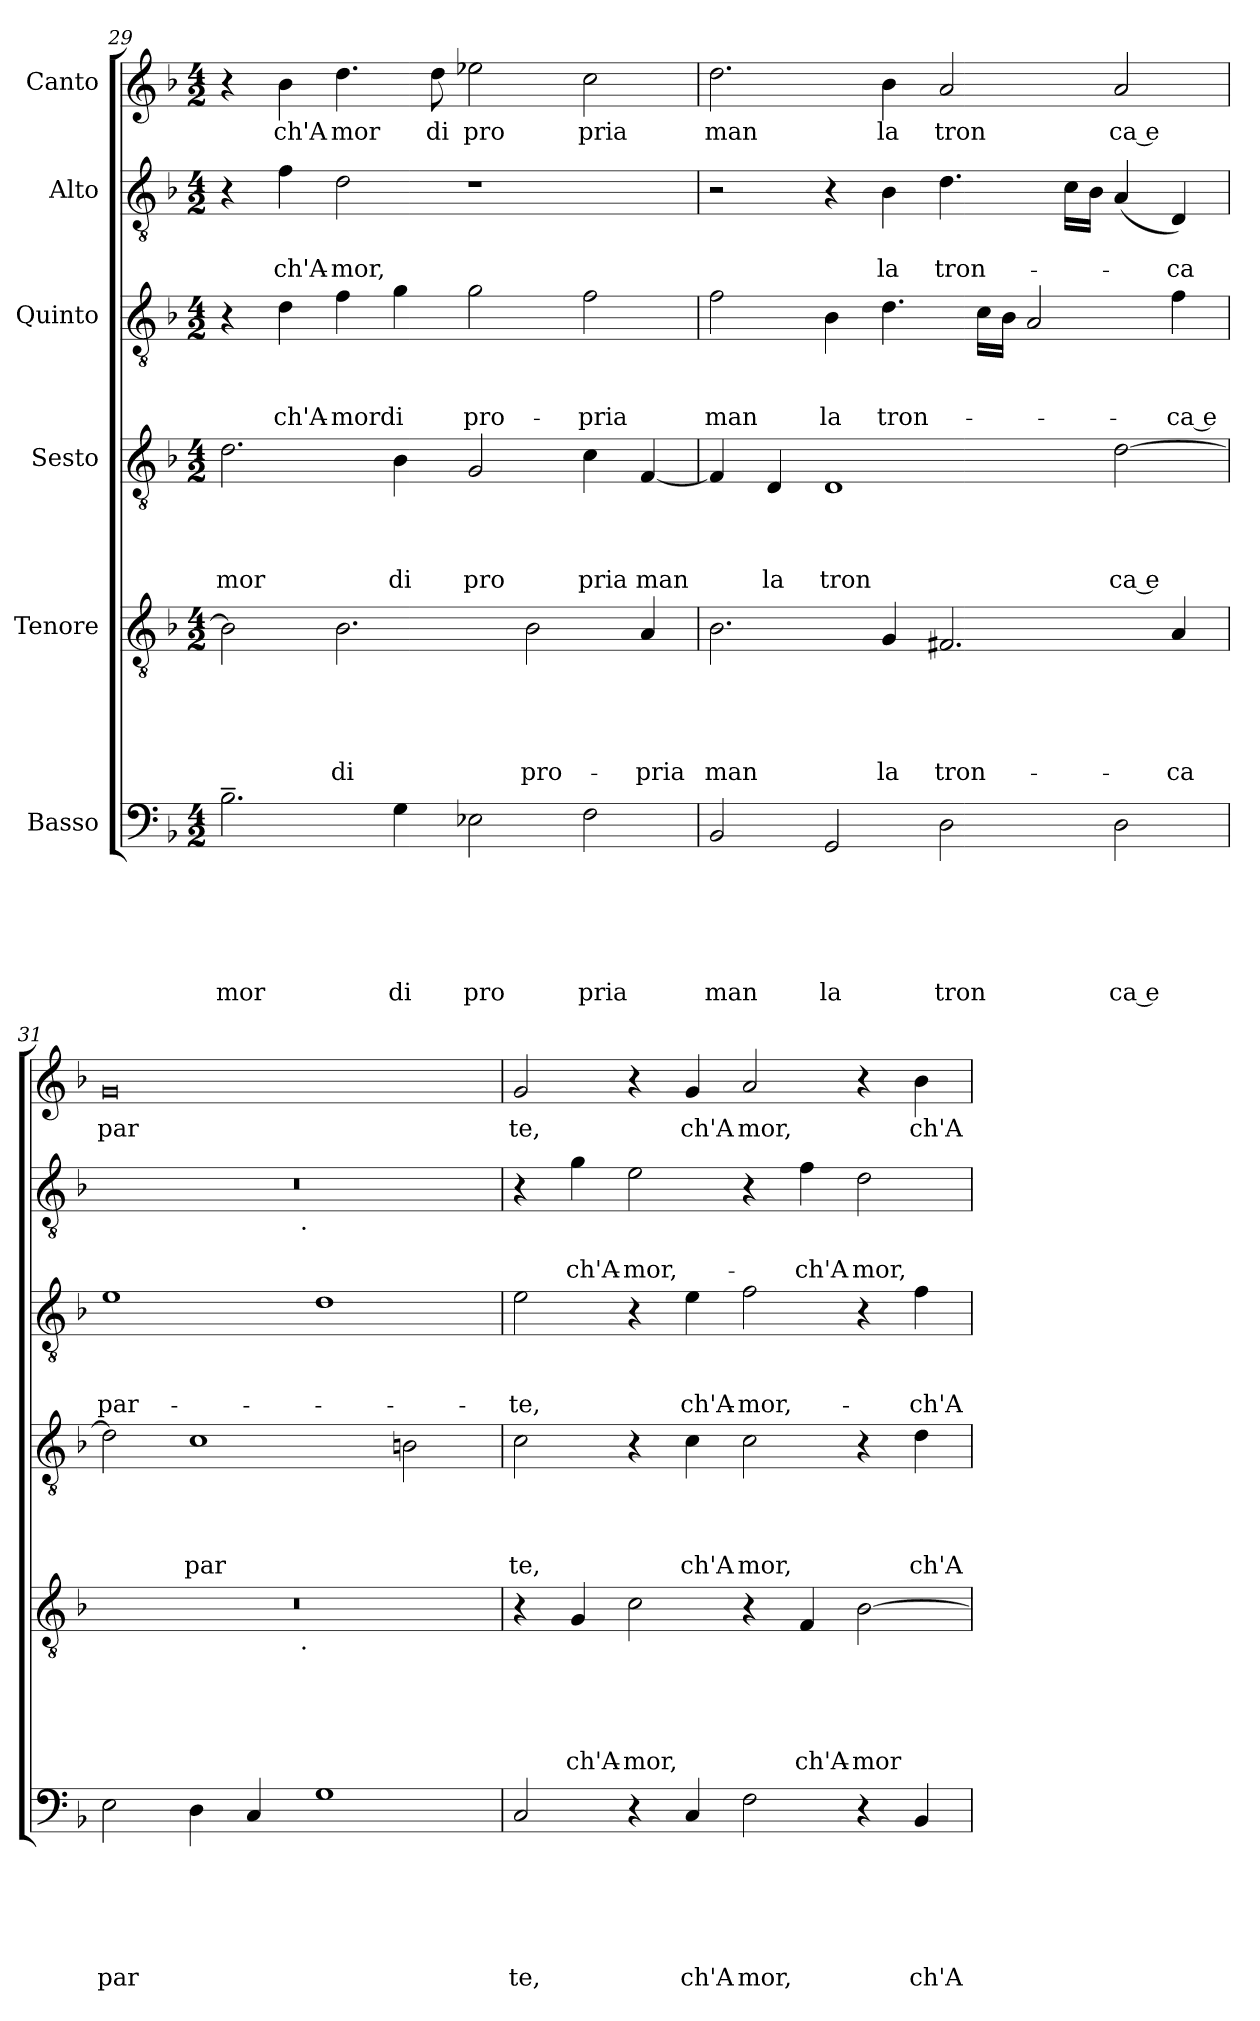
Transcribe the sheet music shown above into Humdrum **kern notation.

**kern	**text	**text	**text	**text	**text	**text	**kern	**text	**text	**text	**text	**text	**kern	**text	**text	**text	**text	**kern	**text	**text	**text	**kern	**text	**text	**kern	**text
*part6	*part6	*part6	*part6	*part6	*part6	*part6	*part5	*part5	*part5	*part5	*part5	*part5	*part4	*part4	*part4	*part4	*part4	*part3	*part3	*part3	*part3	*part2	*part2	*part2	*part1	*part1
*staff6	*staff6	*staff6	*staff6	*staff6	*staff6	*staff6	*staff5	*staff5	*staff5	*staff5	*staff5	*staff5	*staff4	*staff4	*staff4	*staff4	*staff4	*staff3	*staff3	*staff3	*staff3	*staff2	*staff2	*staff2	*staff1	*staff1
*I"Basso	*	*	*	*	*	*	*I"Tenore	*	*	*	*	*	*I"Sesto	*	*	*	*	*I"Quinto	*	*	*	*I"Alto	*	*	*I"Canto	*
!!LO:LB:g=z
*clefF4	*	*	*	*	*	*	*clefGv2	*	*	*	*	*	*clefGv2	*	*	*	*	*clefGv2	*	*	*	*clefGv2	*	*	*clefG2	*
*ITrd-3c-5	*	*	*	*	*	*	*ITrd-3c-5	*	*	*	*	*	*ITrd-3c-5	*	*	*	*	*ITrd-3c-5	*	*	*	*ITrd-3c-5	*	*	*	*
*k[b-e-]	*	*	*	*	*	*	*k[b-e-]	*	*	*	*	*	*k[b-e-]	*	*	*	*	*k[b-e-]	*	*	*	*k[b-e-]	*	*	*k[b-]	*
*B-:	*	*	*	*	*	*	*B-:	*	*	*	*	*	*B-:	*	*	*	*	*B-:	*	*	*	*B-:	*	*	*F:	*
*M4/2	*	*	*	*	*	*	*M4/2	*	*	*	*	*	*M4/2	*	*	*	*	*M4/2	*	*	*	*M4/2	*	*	*M4/2	*
=29	=29	=29	=29	=29	=29	=29	=29	=29	=29	=29	=29	=29	=29	=29	=29	=29	=29	=29	=29	=29	=29	=29	=29	=29	=29	=29
!	!	!	!	!	!	!LO:LY:b	!	!	!	!	!	!	!	!	!	!	!LO:LY:b	!	!	!	!	!	!	!	!	!
2.e-~>\	.	.	.	.	.	mor	2e-\]	.	.	.	.	.	2.g\	.	.	.	-mor	4r	.	.	.	4r	.	.	4r	.
!	!	!	!	!	!	!	!	!	!	!	!	!	!	!	!	!	!	!	!	!	!LO:LY:b	!	!	!LO:LY:b	!	!LO:LY:b
.	.	.	.	.	.	.	.	.	.	.	.	.	.	.	.	.	.	4g\	.	.	ch'A-	4b-\	.	ch'A-	4b-\	ch'A
!	!	!	!	!	!	!	!	!	!	!	!	!LO:LY:b	!	!	!	!	!	!	!	!	!LO:LY:b	!	!	!LO:LY:b	!	!LO:LY:b
.	.	.	.	.	.	.	2.e-\	.	.	.	.	di	.	.	.	.	.	4b-\	.	.	-mordi	2g\	.	-mor,	4.dd\	mor
!	!	!	!	!	!	!LO:LY:b	!	!	!	!	!	!	!	!	!	!	!LO:LY:b	!	!	!	!	!	!	!	!	!
4c\	.	.	.	.	.	di	.	.	.	.	.	.	4e-\	.	.	.	di	4cc\	.	.	.	.	.	.	.	.
!	!	!	!	!	!	!	!	!	!	!	!	!	!	!	!	!	!	!	!	!	!	!	!	!	!	!LO:LY:b
.	.	.	.	.	.	.	.	.	.	.	.	.	.	.	.	.	.	.	.	.	.	.	.	.	8dd\	di
!	!	!	!	!	!	!LO:LY:b	!	!	!	!	!	!	!	!	!	!	!LO:LY:b	!	!	!	!LO:LY:b	!	!	!	!	!LO:LY:b
2A-X\	.	.	.	.	.	pro	.	.	.	.	.	.	2c/	.	.	.	pro	2cc\	.	.	pro-	1r	.	.	2ee-X\	pro
!	!	!	!	!	!	!	!	!	!	!	!	!LO:LY:b	!	!	!	!	!	!	!	!	!	!	!	!	!	!
.	.	.	.	.	.	.	2e-\	.	.	.	.	pro-	.	.	.	.	.	.	.	.	.	.	.	.	.	.
!	!	!	!	!	!	!LO:LY:b	!	!	!	!	!	!	!	!	!	!	!LO:LY:b	!	!	!	!LO:LY:b	!	!	!	!	!LO:LY:b
2B-\	.	.	.	.	.	pria	.	.	.	.	.	.	4f\	.	.	.	pria	2b-\	.	.	-pria	.	.	.	2cc\	pria
!	!	!	!	!	!	!	!	!	!	!	!	!LO:LY:b	!	!	!	!	!LO:LY:b	!	!	!	!	!	!	!	!	!
.	.	.	.	.	.	.	4d/	.	.	.	.	-pria	[<4B-/	.	.	.	man	.	.	.	.	.	.	.	.	.
=30	=30	=30	=30	=30	=30	=30	=30	=30	=30	=30	=30	=30	=30	=30	=30	=30	=30	=30	=30	=30	=30	=30	=30	=30	=30	=30
!	!	!	!	!	!	!LO:LY:b	!	!	!	!	!	!LO:LY:b	!	!	!	!	!	!	!	!	!LO:LY:b	!	!	!	!	!LO:LY:b
2E-/	.	.	.	.	.	man	2.e-\	.	.	.	.	man	4B-/]	.	.	.	.	2b-\	.	.	man	2r	.	.	2.dd\	man
!	!	!	!	!	!	!	!	!	!	!	!	!	!	!	!	!	!LO:LY:b	!	!	!	!	!	!	!	!	!
.	.	.	.	.	.	.	.	.	.	.	.	.	4G/	.	.	.	la	.	.	.	.	.	.	.	.	.
!	!	!	!	!	!	!LO:LY:b	!	!	!	!	!	!	!	!	!	!	!LO:LY:b	!	!	!	!LO:LY:b	!	!	!	!	!
2C/	.	.	.	.	.	la	.	.	.	.	.	.	1G	.	.	.	tron	4e-\	.	.	la	4r	.	.	.	.
!	!	!	!	!	!	!	!	!	!	!	!	!LO:LY:b	!	!	!	!	!	!	!	!	!LO:LY:b	!	!	!LO:LY:b	!	!LO:LY:b
.	.	.	.	.	.	.	4c/	.	.	.	.	la	.	.	.	.	.	4.g\	.	.	tron-	4e-\	.	la	4b-\	la
!	!	!	!	!	!	!LO:LY:b	!	!	!	!	!	!LO:LY:b	!	!	!	!	!	!	!	!	!	!	!	!LO:LY:b	!	!LO:LY:b
2G\	.	.	.	.	.	tron	2.Bn/	.	.	.	.	tron-	.	.	.	.	.	.	.	.	.	4.g\	.	tron-	2a/	tron
.	.	.	.	.	.	.	.	.	.	.	.	.	.	.	.	.	.	16f\LL	.	.	.	.	.	.	.	.
.	.	.	.	.	.	.	.	.	.	.	.	.	.	.	.	.	.	16e-\JJ	.	.	.	.	.	.	.	.
.	.	.	.	.	.	.	.	.	.	.	.	.	.	.	.	.	.	2d/	.	.	.	.	.	.	.	.
.	.	.	.	.	.	.	.	.	.	.	.	.	.	.	.	.	.	.	.	.	.	16f\LL	.	.	.	.
.	.	.	.	.	.	.	.	.	.	.	.	.	.	.	.	.	.	.	.	.	.	16e-\JJ	.	.	.	.
!	!	!	!	!	!	!LO:LY:b:rj	!	!	!	!	!	!	!	!	!	!	!LO:LY:b	!	!	!	!	!	!	!	!	!LO:LY:b:rj
2G\	.	.	.	.	.	ca e	.	.	.	.	.	.	[>2g\	.	.	.	ca e	.	.	.	.	(4d/	.	.	2a/	ca e
!	!	!	!	!	!	!	!	!	!	!	!	!LO:LY:b	!	!	!	!	!	!	!	!	!LO:LY:b:rj	!	!	!LO:LY:b	!	!
.	.	.	.	.	.	.	4d/	.	.	.	.	-ca	.	.	.	.	.	4b-\	.	.	-ca e	4G/)	.	-ca	.	.
=31	=31	=31	=31	=31	=31	=31	=31	=31	=31	=31	=31	=31	=31	=31	=31	=31	=31	=31	=31	=31	=31	=31	=31	=31	=31	=31
!	!	!	!	!	!	!LO:LY:b	!	!	!	!	!	!	!	!	!	!	!	!	!	!	!LO:LY:b	!	!	!	!	!LO:LY:b
*	*	*	*	*	*	*	*^	*	*	*	*	*	*	*	*	*	*	*	*	*	*	*^	*	*	*	*
2A\	.	.	.	.	.	par	0r	2ryy	.	.	.	.	.	2g\]	.	.	.	.	1a	.	.	par-	0r	2ryy	.	.	0g	par
!	!	!	!	!	!	!	!	!	!	!	!	!	!	!	!	!	!	!LO:LY:b	!	!	!	!	!	!	!	!	!	!
4G\	.	.	.	.	.	.	.	4...ryy	.	.	.	.	.	1f	.	.	.	par	.	.	.	.	.	4...ryy	.	.	.	.
4F/	.	.	.	.	.	.	.	.	.	.	.	.	.	.	.	.	.	.	.	.	.	.	.	.	.	.	.	.
!	!	!	!	!	!	!	!	!	!	!	!	!	!	!	!	!	!	!	!	!	!	!	!	!LO:TX:b:t=.	!	!	!	!
!	!	!	!	!	!	!	!	!LO:TX:b:t=.	!	!	!	!	!	!	!	!	!	!	!	!	!	!	!	!	!	!	!	!
.	.	.	.	.	.	.	.	1ryy	.	.	.	.	.	.	.	.	.	.	.	.	.	.	.	1ryy	.	.	.	.
1c	.	.	.	.	.	.	.	.	.	.	.	.	.	.	.	.	.	.	1g	.	.	.	.	.	.	.	.	.
.	.	.	.	.	.	.	.	.	.	.	.	.	.	2en\	.	.	.	.	.	.	.	.	.	.	.	.	.	.
.	.	.	.	.	.	.	.	32ryy	.	.	.	.	.	.	.	.	.	.	.	.	.	.	.	32ryy	.	.	.	.
=32	=32	=32	=32	=32	=32	=32	=32	=32	=32	=32	=32	=32	=32	=32	=32	=32	=32	=32	=32	=32	=32	=32	=32	=32	=32	=32	=32	=32
!	!	!	!	!	!	!LO:LY:b	!	!	!	!	!	!	!	!	!	!	!	!LO:LY:b	!	!	!	!LO:LY:b	!	!	!	!	!	!LO:LY:b
*	*	*	*	*	*	*	*v	*v	*	*	*	*	*	*	*	*	*	*	*	*	*	*	*v	*v	*	*	*	*
2F/	.	.	.	.	.	te,	4r	.	.	.	.	.	2f\	.	.	.	te,	2a\	.	.	-te,	4r	.	.	2g/	te,
!	!	!	!	!	!	!	!	!	!	!	!	!LO:LY:b	!	!	!	!	!	!	!	!	!	!	!	!LO:LY:b	!	!
.	.	.	.	.	.	.	4c/	.	.	.	.	ch'A-	.	.	.	.	.	.	.	.	.	4cc\	.	ch'A-	.	.
!	!	!	!	!	!	!	!	!	!	!	!	!LO:LY:b	!	!	!	!	!	!	!	!	!	!	!	!LO:LY:b	!	!
4r	.	.	.	.	.	.	2f\	.	.	.	.	-mor,	4r	.	.	.	.	4r	.	.	.	2a\	.	-mor,-	4r	.
!	!	!	!	!	!	!LO:LY:b	!	!	!	!	!	!	!	!	!	!	!LO:LY:b	!	!	!	!LO:LY:b	!	!	!	!	!LO:LY:b
4F/	.	.	.	.	.	ch'A	.	.	.	.	.	.	4f\	.	.	.	ch'A	4a\	.	.	ch'A-	.	.	.	4g/	ch'A
!	!	!	!	!	!	!LO:LY:b	!	!	!	!	!	!	!	!	!	!	!LO:LY:b	!	!	!	!LO:LY:b	!	!	!	!	!LO:LY:b
2B-\	.	.	.	.	.	mor,	4r	.	.	.	.	.	2f\	.	.	.	mor,	2b-\	.	.	-mor,-	4r	.	.	2a/	mor,
!	!	!	!	!	!	!	!	!	!	!	!	!LO:LY:b	!	!	!	!	!	!	!	!	!	!	!	!LO:LY:b	!	!
.	.	.	.	.	.	.	4B-/	.	.	.	.	ch'A-	.	.	.	.	.	.	.	.	.	4b-\	.	-ch'A	.	.
!	!	!	!	!	!	!	!	!	!	!	!	!LO:LY:b	!	!	!	!	!	!	!	!	!	!	!	!LO:LY:b	!	!
4r	.	.	.	.	.	.	[<2e-\	.	.	.	.	-mor	4r	.	.	.	.	4r	.	.	.	2g\	.	mor,	4r	.
!	!	!	!	!	!	!LO:LY:b	!	!	!	!	!	!	!	!	!	!	!LO:LY:b	!	!	!	!LO:LY:b	!	!	!	!	!LO:LY:b
4E-/	.	.	.	.	.	ch'A	.	.	.	.	.	.	4g\	.	.	.	ch'A	4b-\	.	.	-ch'A	.	.	.	4b-\	ch'A
=	=	=	=	=	=	=	=	=	=	=	=	=	=	=	=	=	=	=	=	=	=	=	=	=	=	=
*-	*-	*-	*-	*-	*-	*-	*-	*-	*-	*-	*-	*-	*-	*-	*-	*-	*-	*-	*-	*-	*-	*-	*-	*-	*-	*-
